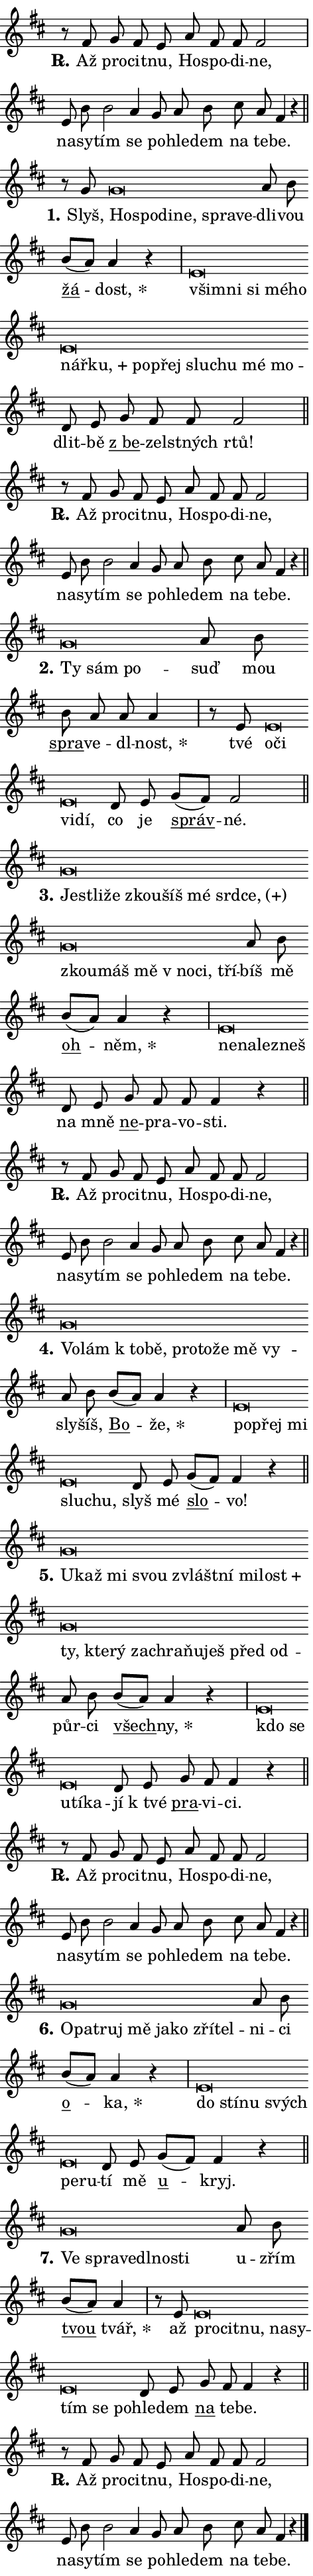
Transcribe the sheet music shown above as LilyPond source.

\version "2.24.0"
\header { tagline = "" }
\paper {
  indent = 0\cm
  top-margin = 0\cm
  right-margin = 0.13\cm % to fit lyric hyphens
  bottom-margin = 0\cm
  left-margin = 0\cm
  paper-width = 8\cm
  page-breaking = #ly:one-page-breaking
  system-system-spacing.basic-distance = #11
  score-system-spacing.basic-distance = #11
  ragged-last = ##f
}


%% Author: Thomas Morley
%% https://lists.gnu.org/archive/html/lilypond-user/2020-05/msg00002.html
#(define (line-position grob)
"Returns position of @var[grob} in current system:
   @code{'start}, if at first time-step
   @code{'end}, if at last time-step
   @code{'middle} otherwise
"
  (let* ((col (ly:item-get-column grob))
         (ln (ly:grob-object col 'left-neighbor))
         (rn (ly:grob-object col 'right-neighbor))
         (col-to-check-left (if (ly:grob? ln) ln col))
         (col-to-check-right (if (ly:grob? rn) rn col))
         (break-dir-left
           (and
             (ly:grob-property col-to-check-left 'non-musical #f)
             (ly:item-break-dir col-to-check-left)))
         (break-dir-right
           (and
             (ly:grob-property col-to-check-right 'non-musical #f)
             (ly:item-break-dir col-to-check-right))))
        (cond ((eqv? 1 break-dir-left) 'start)
              ((eqv? -1 break-dir-right) 'end)
              (else 'middle))))

#(define (tranparent-at-line-position vctor)
  (lambda (grob)
  "Relying on @code{line-position} select the relevant enry from @var{vctor}.
Used to determine transparency,"
    (case (line-position grob)
      ((end) (not (vector-ref vctor 0)))
      ((middle) (not (vector-ref vctor 1)))
      ((start) (not (vector-ref vctor 2))))))

noteHeadBreakVisibility =
#(define-music-function (break-visibility)(vector?)
"Makes @code{NoteHead}s transparent relying on @var{break-visibility}"
#{
  \override NoteHead.transparent =
    #(tranparent-at-line-position break-visibility)
#})

#(define delete-ledgers-for-transparent-note-heads
  (lambda (grob)
    "Reads whether a @code{NoteHead} is transparent.
If so this @code{NoteHead} is removed from @code{'note-heads} from
@var{grob}, which is supposed to be @code{LedgerLineSpanner}.
As a result ledgers are not printed for this @code{NoteHead}"
    (let* ((nhds-array (ly:grob-object grob 'note-heads))
           (nhds-list
             (if (ly:grob-array? nhds-array)
                 (ly:grob-array->list nhds-array)
                 '()))
           ;; Relies on the transparent-property being done before
           ;; Staff.LedgerLineSpanner.after-line-breaking is executed.
           ;; This is fragile ...
           (to-keep
             (remove
               (lambda (nhd)
                 (ly:grob-property nhd 'transparent #f))
               nhds-list)))
      ;; TODO find a better method to iterate over grob-arrays, similiar
      ;; to filter/remove etc for lists
      ;; For now rebuilt from scratch
      (set! (ly:grob-object grob 'note-heads)  '())
      (for-each
        (lambda (nhd)
          (ly:pointer-group-interface::add-grob grob 'note-heads nhd))
        to-keep))))

squashNotes = {
  \override NoteHead.X-extent = #'(-0.2 . 0.2)
  \override NoteHead.Y-extent = #'(-0.75 . 0)
  \override NoteHead.stencil =
    #(lambda (grob)
       (let ((pos (ly:grob-property grob 'staff-position)))
         (begin
           (if (< pos -7) (display "ERROR: Lower brevis then expected\n") (display ""))
           (if (<= pos -6) ly:text-interface::print ly:note-head::print))))
}
unSquashNotes = {
  \revert NoteHead.X-extent
  \revert NoteHead.Y-extent
  \revert NoteHead.stencil
}

hideNotes = \noteHeadBreakVisibility #begin-of-line-visible
unHideNotes = \noteHeadBreakVisibility #all-visible

% work-around for resetting accidentals
% https://lilypond.org/doc/v2.23/Documentation/notation/displaying-rhythms#unmetered-music
cadenzaMeasure = {
  \cadenzaOff
  \partial 1024 s1024
  \cadenzaOn
}

#(define-markup-command (accent layout props text) (markup?)
  "Underline accented syllable"
  (interpret-markup layout props
    #{\markup \override #'(offset . 4.3) \underline { #text }#}))

responsum = \markup \concat {
  "R" \hspace #-1.05 \path #0.1 #'((moveto 0 0.07) (lineto 0.9 0.8)) \hspace #0.05 "."
}

spaceSize = #0.6828661417322834 % exact space size for TeX Gyre Schola

\layout {
  \context {
    \Staff
    \remove "Time_signature_engraver"
    \override LedgerLineSpanner.after-line-breaking = #delete-ledgers-for-transparent-note-heads
  }
  \context {
    \Lyrics {
      \override LyricSpace.minimum-distance = \spaceSize
      \override LyricText.font-name = #"TeX Gyre Schola"
      \override LyricText.font-size = 1
      \override StanzaNumber.font-name = #"TeX Gyre Schola Bold"
      \override StanzaNumber.font-size = 1
    }
  }
  \context {
    \Score 
    \override NoteHead.text =
      #(lambda (grob) 
        (let ((pos (ly:grob-property grob 'staff-position)))
          #{\markup {
            \combine
              \halign #-0.55 \raise #(if (= pos -6) 0 0.5) \override #'(thickness . 2) \draw-line #'(3.2 . 0)
              \musicglyph "noteheads.sM1"
          }#}))
  }
}

% magnetic-lyrics.ily
%
%   written by
%     Jean Abou Samra <jean@abou-samra.fr>
%     Werner Lemberg <wl@gnu.org>
%
%   adapted by
%     Jiri Hon <jiri.hon@gmail.com>
%
% Version 2022-Apr-15

% https://www.mail-archive.com/lilypond-user@gnu.org/msg149350.html

#(define (Left_hyphen_pointer_engraver context)
   "Collect syllable-hyphen-syllable occurrences in lyrics and store
them in properties.  This engraver only looks to the left.  For
example, if the lyrics input is @code{foo -- bar}, it does the
following.

@itemize @bullet
@item
Set the @code{text} property of the @code{LyricHyphen} grob between
@q{foo} and @q{bar} to @code{foo}.

@item
Set the @code{left-hyphen} property of the @code{LyricText} grob with
text @q{foo} to the @code{LyricHyphen} grob between @q{foo} and
@q{bar}.
@end itemize

Use this auxiliary engraver in combination with the
@code{lyric-@/text::@/apply-@/magnetic-@/offset!} hook."
   (let ((hyphen #f)
         (text #f))
     (make-engraver
      (acknowledgers
       ((lyric-syllable-interface engraver grob source-engraver)
        (set! text grob)))
      (end-acknowledgers
       ((lyric-hyphen-interface engraver grob source-engraver)
        ;(when (not (grob::has-interface grob 'lyric-space-interface))
          (set! hyphen grob)));)
      ((stop-translation-timestep engraver)
       (when (and text hyphen)
         (ly:grob-set-object! text 'left-hyphen hyphen))
       (set! text #f)
       (set! hyphen #f)))))

#(define (lyric-text::apply-magnetic-offset! grob)
   "If the space between two syllables is less than the value in
property @code{LyricText@/.details@/.squash-threshold}, move the right
syllable to the left so that it gets concatenated with the left
syllable.

Use this function as a hook for
@code{LyricText@/.after-@/line-@/breaking} if the
@code{Left_@/hyphen_@/pointer_@/engraver} is active."
   (let ((hyphen (ly:grob-object grob 'left-hyphen #f)))
     (when hyphen
       (let ((left-text (ly:spanner-bound hyphen LEFT)))
         (when (grob::has-interface left-text 'lyric-syllable-interface)
           (let* ((common (ly:grob-common-refpoint grob left-text X))
                  (this-x-ext (ly:grob-extent grob common X))
                  (left-x-ext
                   (begin
                     ;; Trigger magnetism for left-text.
                     (ly:grob-property left-text 'after-line-breaking)
                     (ly:grob-extent left-text common X)))
                  ;; `delta` is the gap width between two syllables.
                  (delta (- (interval-start this-x-ext)
                            (interval-end left-x-ext)))
                  (details (ly:grob-property grob 'details))
                  (threshold (assoc-get 'squash-threshold details 0.2)))
             (when (< delta threshold)
               (let* (;; We have to manipulate the input text so that
                      ;; ligatures crossing syllable boundaries are not
                      ;; disabled.  For languages based on the Latin
                      ;; script this is essentially a beautification.
                      ;; However, for non-Western scripts it can be a
                      ;; necessity.
                      (lt (ly:grob-property left-text 'text))
                      (rt (ly:grob-property grob 'text))
                      (is-space (grob::has-interface hyphen 'lyric-space-interface))
                      (space (if is-space " " ""))
                      (extra-delta (if is-space spaceSize 0))
                      ;; Append new syllable.
                      (ltrt-space (if (and (string? lt) (string? rt))
                                (string-append lt space rt)
                                (make-concat-markup (list lt space rt))))
                      ;; Right-align `ltrt` to the right side.
                      (ltrt-space-markup (grob-interpret-markup
                               grob
                               (make-translate-markup
                                (cons (interval-length this-x-ext) 0)
                                (make-right-align-markup ltrt-space)))))
                 (begin
                   ;; Don't print `left-text`.
                   (ly:grob-set-property! left-text 'stencil #f)
                   ;; Set text and stencil (which holds all collected
                   ;; syllables so far) and shift it to the left.
                   (ly:grob-set-property! grob 'text ltrt-space)
                   (ly:grob-set-property! grob 'stencil ltrt-space-markup)
                   (ly:grob-translate-axis! grob (- (- delta extra-delta)) X))))))))))


#(define (lyric-hyphen::displace-bounds-first grob)
   ;; Make very sure this callback isn't triggered too early.
   (let ((left (ly:spanner-bound grob LEFT))
         (right (ly:spanner-bound grob RIGHT)))
     (ly:grob-property left 'after-line-breaking)
     (ly:grob-property right 'after-line-breaking)
     (ly:lyric-hyphen::print grob)))

squashThreshold = #0.4

\layout {
  \context {
    \Lyrics
    \consists #Left_hyphen_pointer_engraver
    \override LyricText.after-line-breaking =
      #lyric-text::apply-magnetic-offset!
    \override LyricHyphen.stencil = #lyric-hyphen::displace-bounds-first
    \override LyricText.details.squash-threshold = \squashThreshold
    \override LyricHyphen.minimum-distance = 0
    \override LyricHyphen.minimum-length = \squashThreshold
  }
}

squashText = \override LyricText.details.squash-threshold = 9999
unSquashText = \override LyricText.details.squash-threshold = \squashThreshold

leftText = \override LyricText.self-alignment-X = #LEFT
unLeftText = \revert LyricText.self-alignment-X

starOffset = #(lambda (grob) 
                (let ((x_offset (ly:self-alignment-interface::aligned-on-x-parent grob)))
                  (if (= x_offset 0) 0 (+ x_offset 1.2))))

star = #(define-music-function (syllable)(string?)
"Append star separator at the end of a syllable"
#{
  \once \override LyricText.X-offset = #starOffset
  \lyricmode { \markup {
    #syllable
    \override #'((font-name . "TeX Gyre Schola Bold")) \hspace #0.2 \lower #0.65 \larger "*"
  } }
#})

starAccent = #(define-music-function (syllable)(string?)
"Append star separator at the end of a syllable and make accent"
#{
  \once \override LyricText.X-offset = #starOffset
  \lyricmode { \markup {
    \accent #syllable
    \override #'((font-name . "TeX Gyre Schola Bold")) \hspace #0.2 \lower #0.65 \larger "*"
  } }
#})

breath = #(define-music-function (syllable)(string?)
"Append breathing indicator at the end of a syllable"
#{
  \lyricmode { \markup { #syllable "+" } }
#})

optionalBreath = #(define-music-function (syllable)(string?)
"Append optional breathing indicator at the end of a syllable"
#{
  \lyricmode { \markup { #syllable "(+)" } }
#})


\score {
    <<
        \new Voice = "melody" { \cadenzaOn \key d \major \relative { r8 fis' g fis e a fis fis fis2 \cadenzaMeasure \bar "|" e8 b' b2 a4 \bar "" g8 a b cis a fis4 r \cadenzaMeasure \bar "||" \break } }
        \new Lyrics \lyricsto "melody" { \lyricmode { \set stanza = \responsum
Až pro -- cit -- nu, Ho -- spo -- di -- ne, na -- sy -- tím se po -- hle -- dem na te -- be. } }
    >>
    \layout {}
}

\score {
    <<
        \new Voice = "melody" { \cadenzaOn \key d \major \relative { r8 g'8 \squashNotes g\breve*1/16 \hideNotes \breve*1/16 \bar "" \breve*1/16 \bar "" \breve*1/16 \bar "" \breve*1/16 \breve*1/16 \bar "" \unHideNotes \unSquashNotes a8 b \bar "" b[( a)] a4 r \cadenzaMeasure \bar "|" \squashNotes e\breve*1/16 \hideNotes \breve*1/16 \bar "" \breve*1/16 \bar "" \breve*1/16 \bar "" \breve*1/16 \bar "" \breve*1/16 \bar "" \breve*1/16 \bar "" \breve*1/16 \bar "" \breve*1/16 \bar "" \breve*1/16 \bar "" \breve*1/16 \bar "" \breve*1/16 \breve*1/16 \bar "" \unHideNotes \unSquashNotes d8 e \bar "" g fis fis fis2 \cadenzaMeasure \bar "||" \break } }
        \new Lyrics \lyricsto "melody" { \lyricmode { \set stanza = "1."
Slyš, \leftText Ho -- \squashText spo -- di -- ne, spra -- ve -- \unLeftText \unSquashText dli -- vou \markup \accent žá -- \star dost, \leftText všim -- \squashText ni si mé -- ho nář -- \breath "ku," po -- přej slu -- chu mé mo -- \unLeftText \unSquashText dlit -- bě \markup \accent "z be" -- ze -- lstných rtů! } }
    >>
    \layout {}
}

\score {
    <<
        \new Voice = "melody" { \cadenzaOn \key d \major \relative { r8 fis' g fis e a fis fis fis2 \cadenzaMeasure \bar "|" e8 b' b2 a4 \bar "" g8 a b cis a fis4 r \cadenzaMeasure \bar "||" \break } }
        \new Lyrics \lyricsto "melody" { \lyricmode { \set stanza = \responsum
Až pro -- cit -- nu, Ho -- spo -- di -- ne, na -- sy -- tím se po -- hle -- dem na te -- be. } }
    >>
    \layout {}
}

\score {
    <<
        \new Voice = "melody" { \cadenzaOn \key d \major \relative { \squashNotes g'\breve*1/16 \hideNotes \breve*1/16 \breve*1/16 \bar "" \unHideNotes \unSquashNotes a8 b \bar "" b a a a4 \cadenzaMeasure \bar "|" r8 e8 \squashNotes e\breve*1/16 \hideNotes \breve*1/16 \bar "" \breve*1/16 \breve*1/16 \bar "" \unHideNotes \unSquashNotes d8 e \bar "" g[( fis)] fis2 \cadenzaMeasure \bar "||" \break } }
        \new Lyrics \lyricsto "melody" { \lyricmode { \set stanza = "2."
\leftText Ty \squashText sám po -- \unLeftText \unSquashText suď mou \markup \accent spra -- ve -- dl -- \star nost, tvé \leftText o -- \squashText či vi -- dí, \unLeftText \unSquashText co je \markup \accent správ -- né. } }
    >>
    \layout {}
}

\score {
    <<
        \new Voice = "melody" { \cadenzaOn \key d \major \relative { \squashNotes g'\breve*1/16 \hideNotes \breve*1/16 \bar "" \breve*1/16 \bar "" \breve*1/16 \bar "" \breve*1/16 \bar "" \breve*1/16 \bar "" \breve*1/16 \bar "" \breve*1/16 \bar "" \breve*1/16 \bar "" \breve*1/16 \bar "" \breve*1/16 \bar "" \breve*1/16 \bar "" \breve*1/16 \breve*1/16 \bar "" \unHideNotes \unSquashNotes a8 b \bar "" b[( a)] a4 r \cadenzaMeasure \bar "|" \squashNotes e\breve*1/16 \hideNotes \breve*1/16 \bar "" \breve*1/16 \breve*1/16 \bar "" \unHideNotes \unSquashNotes d8 e \bar "" g fis fis fis4 r \cadenzaMeasure \bar "||" \break } }
        \new Lyrics \lyricsto "melody" { \lyricmode { \set stanza = "3."
\leftText Je -- \squashText stli -- že zkou -- šíš mé srd -- \optionalBreath ce, zkou -- máš mě "v no" -- ci, tří -- \unLeftText \unSquashText bíš mě \markup \accent oh -- \star něm, \leftText ne -- \squashText na -- lez -- neš \unLeftText \unSquashText na mně \markup \accent ne -- pra -- vo -- sti. } }
    >>
    \layout {}
}

\score {
    <<
        \new Voice = "melody" { \cadenzaOn \key d \major \relative { r8 fis' g fis e a fis fis fis2 \cadenzaMeasure \bar "|" e8 b' b2 a4 \bar "" g8 a b cis a fis4 r \cadenzaMeasure \bar "||" \break } }
        \new Lyrics \lyricsto "melody" { \lyricmode { \set stanza = \responsum
Až pro -- cit -- nu, Ho -- spo -- di -- ne, na -- sy -- tím se po -- hle -- dem na te -- be. } }
    >>
    \layout {}
}

\score {
    <<
        \new Voice = "melody" { \cadenzaOn \key d \major \relative { \squashNotes g'\breve*1/16 \hideNotes \breve*1/16 \bar "" \breve*1/16 \bar "" \breve*1/16 \bar "" \breve*1/16 \bar "" \breve*1/16 \bar "" \breve*1/16 \bar "" \breve*1/16 \breve*1/16 \bar "" \unHideNotes \unSquashNotes a8 b \bar "" b[( a)] a4 r \cadenzaMeasure \bar "|" \squashNotes e\breve*1/16 \hideNotes \breve*1/16 \bar "" \breve*1/16 \bar "" \breve*1/16 \breve*1/16 \bar "" \unHideNotes \unSquashNotes d8 e \bar "" g[( fis)] fis4 r \cadenzaMeasure \bar "||" \break } }
        \new Lyrics \lyricsto "melody" { \lyricmode { \set stanza = "4."
\leftText Vo -- \squashText lám "k to" -- bě, pro -- to -- že mě vy -- \unLeftText \unSquashText sly -- šíš, \markup \accent Bo -- \star že, \leftText po -- \squashText přej mi slu -- chu, \unLeftText \unSquashText slyš mé \markup \accent slo -- vo! } }
    >>
    \layout {}
}

\score {
    <<
        \new Voice = "melody" { \cadenzaOn \key d \major \relative { \squashNotes g'\breve*1/16 \hideNotes \breve*1/16 \bar "" \breve*1/16 \bar "" \breve*1/16 \bar "" \breve*1/16 \bar "" \breve*1/16 \bar "" \breve*1/16 \bar "" \breve*1/16 \bar "" \breve*1/16 \bar "" \breve*1/16 \bar "" \breve*1/16 \bar "" \breve*1/16 \bar "" \breve*1/16 \bar "" \breve*1/16 \bar "" \breve*1/16 \bar "" \breve*1/16 \breve*1/16 \bar "" \unHideNotes \unSquashNotes a8 b \bar "" b[( a)] a4 r \cadenzaMeasure \bar "|" \squashNotes e\breve*1/16 \hideNotes \breve*1/16 \bar "" \breve*1/16 \bar "" \breve*1/16 \breve*1/16 \bar "" \unHideNotes \unSquashNotes d8 e \bar "" g fis fis4 r \cadenzaMeasure \bar "||" \break } }
        \new Lyrics \lyricsto "melody" { \lyricmode { \set stanza = "5."
\leftText U -- \squashText kaž mi svou zvlášt -- ní mi -- \breath "lost" ty, kte -- rý za -- chra -- ňu -- ješ před od -- \unLeftText \unSquashText půr -- ci \markup \accent všech -- \star ny, \leftText kdo \squashText se u -- tí -- ka -- \unLeftText \unSquashText jí "k tvé" \markup \accent pra -- vi -- ci. } }
    >>
    \layout {}
}

\score {
    <<
        \new Voice = "melody" { \cadenzaOn \key d \major \relative { r8 fis' g fis e a fis fis fis2 \cadenzaMeasure \bar "|" e8 b' b2 a4 \bar "" g8 a b cis a fis4 r \cadenzaMeasure \bar "||" \break } }
        \new Lyrics \lyricsto "melody" { \lyricmode { \set stanza = \responsum
Až pro -- cit -- nu, Ho -- spo -- di -- ne, na -- sy -- tím se po -- hle -- dem na te -- be. } }
    >>
    \layout {}
}

\score {
    <<
        \new Voice = "melody" { \cadenzaOn \key d \major \relative { \squashNotes g'\breve*1/16 \hideNotes \breve*1/16 \bar "" \breve*1/16 \bar "" \breve*1/16 \bar "" \breve*1/16 \bar "" \breve*1/16 \bar "" \breve*1/16 \breve*1/16 \bar "" \unHideNotes \unSquashNotes a8 b \bar "" b[( a)] a4 r \cadenzaMeasure \bar "|" \squashNotes e\breve*1/16 \hideNotes \breve*1/16 \bar "" \breve*1/16 \bar "" \breve*1/16 \bar "" \breve*1/16 \breve*1/16 \bar "" \unHideNotes \unSquashNotes d8 e \bar "" g[( fis)] fis4 r \cadenzaMeasure \bar "||" \break } }
        \new Lyrics \lyricsto "melody" { \lyricmode { \set stanza = "6."
\leftText O -- \squashText pa -- truj mě ja -- ko zří -- tel -- \unLeftText \unSquashText ni -- ci \markup \accent o -- \star ka, \leftText do \squashText stí -- nu svých pe -- ru -- \unLeftText \unSquashText tí mě \markup \accent u -- kryj. } }
    >>
    \layout {}
}

\score {
    <<
        \new Voice = "melody" { \cadenzaOn \key d \major \relative { \squashNotes g'\breve*1/16 \hideNotes \breve*1/16 \bar "" \breve*1/16 \bar "" \breve*1/16 \bar "" \breve*1/16 \breve*1/16 \bar "" \unHideNotes \unSquashNotes a8 b \bar "" b[( a)] a4 \cadenzaMeasure \bar "|" r8 e8 \squashNotes e\breve*1/16 \hideNotes \breve*1/16 \bar "" \breve*1/16 \bar "" \breve*1/16 \bar "" \breve*1/16 \bar "" \breve*1/16 \bar "" \breve*1/16 \breve*1/16 \bar "" \unHideNotes \unSquashNotes d8 e \bar "" g fis fis4 r \cadenzaMeasure \bar "||" \break } }
        \new Lyrics \lyricsto "melody" { \lyricmode { \set stanza = "7."
\leftText Ve \squashText spra -- ve -- dl -- no -- sti \unLeftText \unSquashText u -- zřím \markup \accent tvou \star tvář, až \leftText pro -- \squashText cit -- nu, na -- sy -- tím se po -- \unLeftText \unSquashText hle -- dem \markup \accent na te -- be. } }
    >>
    \layout {}
}

\score {
    <<
        \new Voice = "melody" { \cadenzaOn \key d \major \relative { r8 fis' g fis e a fis fis fis2 \cadenzaMeasure \bar "|" e8 b' b2 a4 \bar "" g8 a b cis a fis4 r \cadenzaMeasure \bar "||" \break } \bar "|." }
        \new Lyrics \lyricsto "melody" { \lyricmode { \set stanza = \responsum
Až pro -- cit -- nu, Ho -- spo -- di -- ne, na -- sy -- tím se po -- hle -- dem na te -- be. } }
    >>
    \layout {}
}
